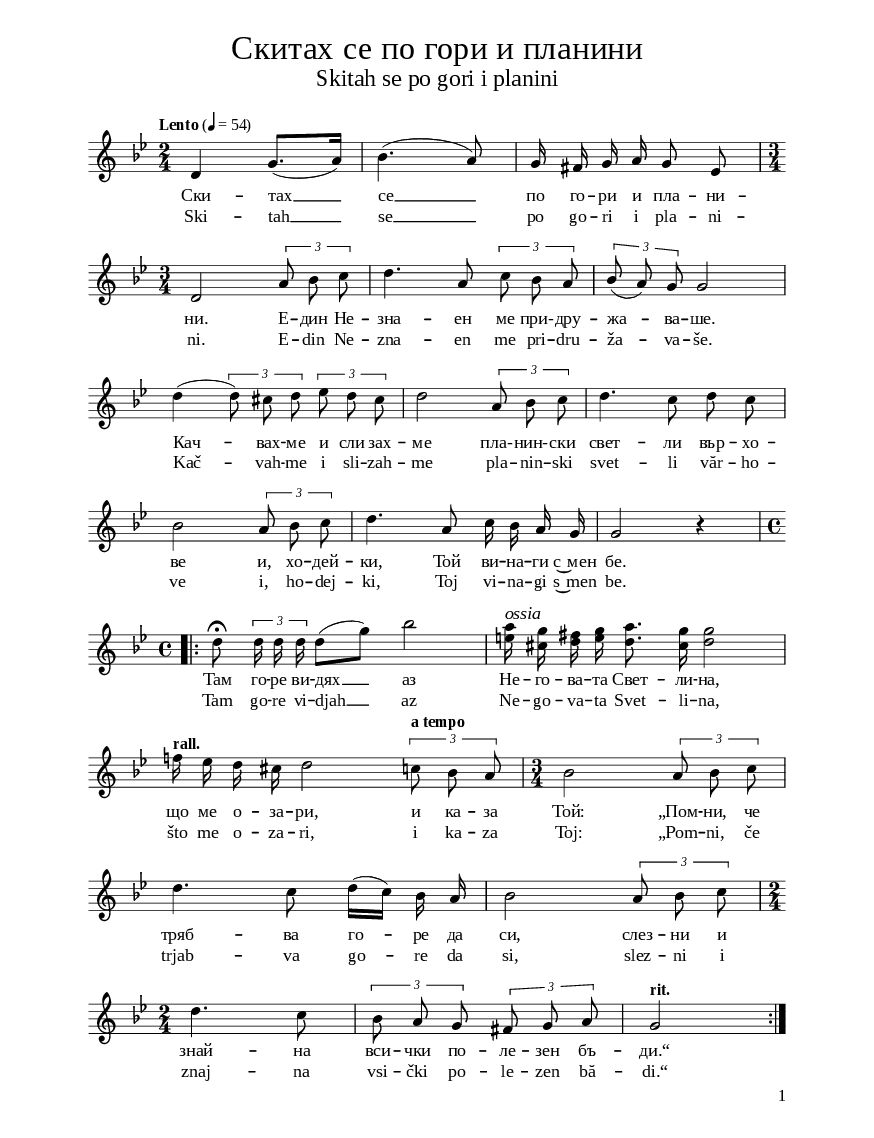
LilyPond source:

\version "2.24.1"

\include "include/globals.ily"

\bookpart {
  \label #'ref133
  \tocItem \markup "Скитах се по гори и планини – Skitah se po gori i planini"
  \include "include/bookpart-paper.ily"
  \score {
    \include "include/score-layout.ily"


    \new Voice \relative c' {
      \clef treble
      \key g \minor
      \time 2/4
      \tempoFunc "Lento" 4 "54"
      \autoBeamOff
      d4  g8. (  [a16] ) | % 2
      bes4. (  a8 ) | % 3
      g16  fis16  g16  a16  g8
      es8 \break | % 4
      \time 3/4  | % 4
      d2
      \tupletUp \times 2/3  {
        a'8   bes8  c8
      }
      | % 5
      d4.  a8
      \times 2/3  {
        c8   bes8  a8
      }
      | % 6

      \times 2/3  {
        \stemUp bes8 (   a8 )  g8
      } \stemNeutral
      g2 \break | % 7
      d'4 (
      \times 2/3  {
        d8 )   cis8  d8
      }

      \times 2/3  {
        es8   d8  cis8
      }
      | % 8
      d2
      \times 2/3  {
        a8   bes8  c8
      }
      | % 9
      d4.  c8  d8  c8 \break
      |
      bes2
      \times 2/3  {
        a8   bes8  c8
      }
      | % 11
      d4.  a8  c16  bes16
      a16  g16 | % 12
      g2 r4 \break \repeat volta 2 {
        | % 13
        \time 4/4  | % 13
        d'8 ^\fermata
        \times 2/3  {
          d16  d16  d16 ]
        }
        d8 ( [  g8 ) ]  bes2 | % 14
        <<

          {a16  g16  fis16  g16 a8.  g16  g2}

          { \autoBeamOff e16 ^\markup { \large \italic "ossia"} cis d e d8. cis16 d2 } |

        >>
        \break | % 15

        \tempo "rall." f!16 es16
        d16  cis16  d2
        \times 2/3  {
          \tempo "a tempo" c8 bes8
          a8
        }
        | % 16
        \time 3/4  | % 16
        bes2
        \times 2/3  {
          a8  bes8  c8
        }
        \break | % 17
        d4.  c8  d16 ( [  c16
        ) ]  bes16  a16 | % 18
        bes2
        \times 2/3  {
          a8   bes8  c8
        } \time 2/4 \break | % 19
        d4.  c8 |
        \times 2/3  {
          bes8   a8  g8
        }
        \times 2/3  {
          fis8   g8    a8
        } |
        \tempo "rit." g2

      }
    }

    \addlyrics {
      Ски -- тах __  се __  по го -- ри
      и пла -- ни -- ни. Е -- дин Не --
      зна -- ен ме "при-" -- дру -- жа  --
      ва -- ше. Кач -- вах -- ме и сли
      -- зах -- ме "пла-" -- "нин-" -- ски свет --
      ли вър -- хо -- ве и, хо -- дей --
      ки, Той ви -- на -- ги с~мен бе.
      Там го -- ре ви -- дях __  аз Не --
      го -- ва -- та Свет -- ли -- на, що
      ме о -- за -- ри, и ка -- за Той:
      „Пом -- ни, че тряб -- ва го --
      ре да си, слез -- ни и знай -- на
      вси -- чки по -- ле -- зен бъ --
      ди.“
    }
    \addlyrics {
      Ski -- tah __ se __ po go -- ri
      i pla -- ni -- ni. E -- din Ne --
      zna -- en me pri -- dru -- ža  --
      va -- še. Kač -- vah -- me i sli
      -- zah -- me pla -- nin -- ski svet --
      li văr -- ho -- ve i, ho -- dej --
      ki, Toj vi -- na -- gi s~men be.
      Tam go -- re vi -- djah __  az Ne --
      go -- va -- ta Svet -- li -- na, što
      me o -- za -- ri, i ka -- za Toj:
      „Pom -- ni, če trjab -- va go --
      re da si, slez -- ni i znaj -- na
      vsi -- čki po -- le -- zen bă --
      di.“
    }

    \header {
      title = \titleFunc "Скитах се по гори и планини" "Skitah se po gori i planini"
    }

    \midi{}

  } % score



  % include foreign translation(s) of the song
  \version "2.20.0"

\markup \fill-line { \fontsize #deTitleFontSize "Ich wanderte in Wäldern und Bergen" }
\markup \null
\markup \null
\markup \fontsize #deCoupletFontSize {
  \hspace #10
  \override #`(baseline-skip . ,deCoupletBaselineSkip)

  \column {
    \line { " " }


  \line { " " Ich wanderte in Wäldern und Bergen. }

  \line { " " Ein Unbekannter begleitete mich. }

  \line { " " Wir erklommen helle Gipfel und stiegen wieder hinab,  }

  \line { " " und während wir liefen, war Er immer bei mir.  }

  \line { " " Dort oben sah ich }

  \line { " " Sein Licht,  }

  \line { " " welches mich erleuchtete,  }

  \line { " " und Er sagte:  }

  \line { " " Erinnere dich daran, dass du oben sein sollst; }

  \line { " " steige hinab und wisse -- }

  \line { " " sei allen nützlich! }


  }
}


} % bookpart
